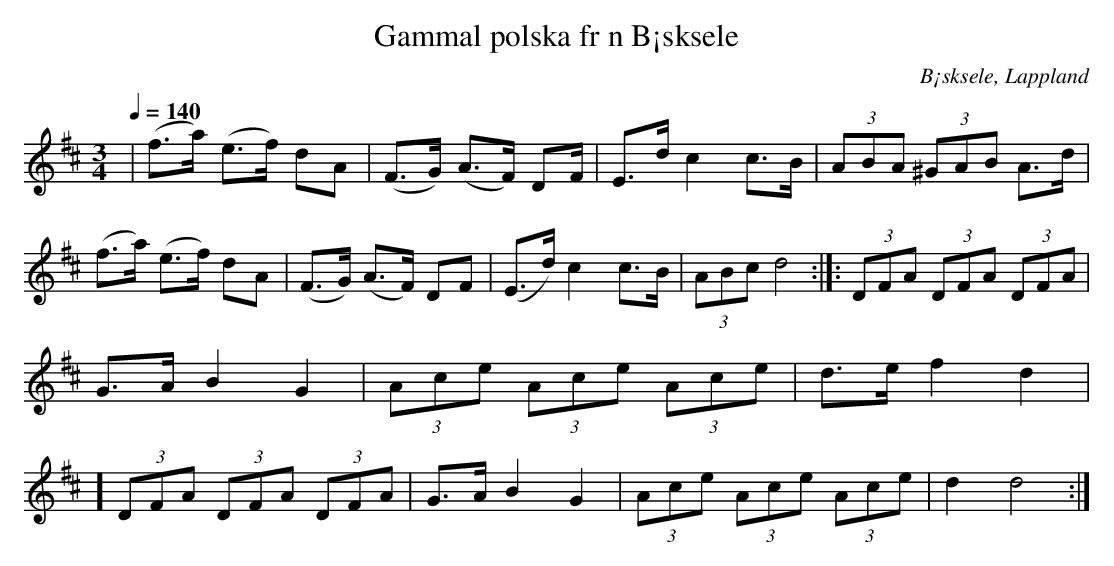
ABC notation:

X:1
T:Gammal polska fr n B¡sksele
O:B¡sksele, Lappland
Q:1/4=140
M:3/4
L:1/16
K:D
V:1
|(f3a) (e3f) d2A2 | (F3G) (A3F) D2F | E3d c4 c3B | (3A2B2A2 (3^G2A2B2 A3d | (f3a) (e3f) d2A2 | (F3G) (A3F) D2F2 | (E3d) c4 c3B | (3A2B2c2 d8:|]: (3D2F2A2 (3D2F2A2 (3D2F2A2 | G3A B4 G4 | (3A2c2e2 (3A2c2e2 (3A2c2e2 | d3e f4 d4 |  ] (3D2F2A2 (3D2F2A2 (3D2F2A2 | G3A B4 G4 | (3A2c2e2 (3A2c2e2 (3A2c2e2 | d4 d8 :|]
